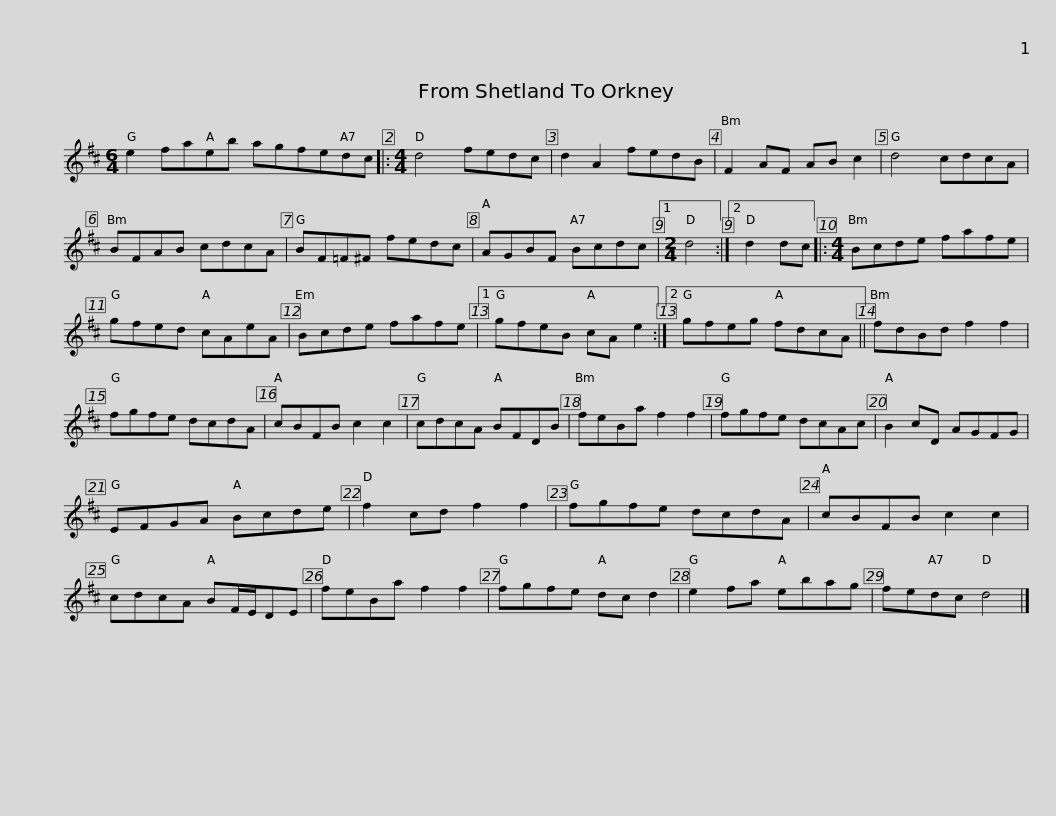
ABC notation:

X:1
L:1/8
M:6/4
I:linebreak $
K:D
V:1 treble
V:1
 e2 faeb agfedc |:[M:4/4] d4 fedc | d2 A2 fedB | F2 AF AB c2 | d4 cdcA |$ %5
 BFAB cdcA | BF=F^F fedc | AGBF Bcdc |1[M:2/4] d4 :|2 d2 dc |: %10
[M:4/4] Bcde fafe |$ gfed cAeA | Bcde fafe |1 gfeB cA e2 :|2 gfeg fdcA || %15
 fdBd f2 f2 |$ fgfe dcdA | cBFB c2 c2 | cdcA BFDB | feBa f2 f2 | %20
 fgfe dcAc | B2 cD AGFG |$ EFGA Bcde | f2 cd f2 f2 | fgfe dcdA | %25
 cBFB c2 c2 | cdcA BF/E/DE | feBa f2 f2 |$ fgfe dc d2 | e2 fa ebag | %30
 fedc d4 |] %31
